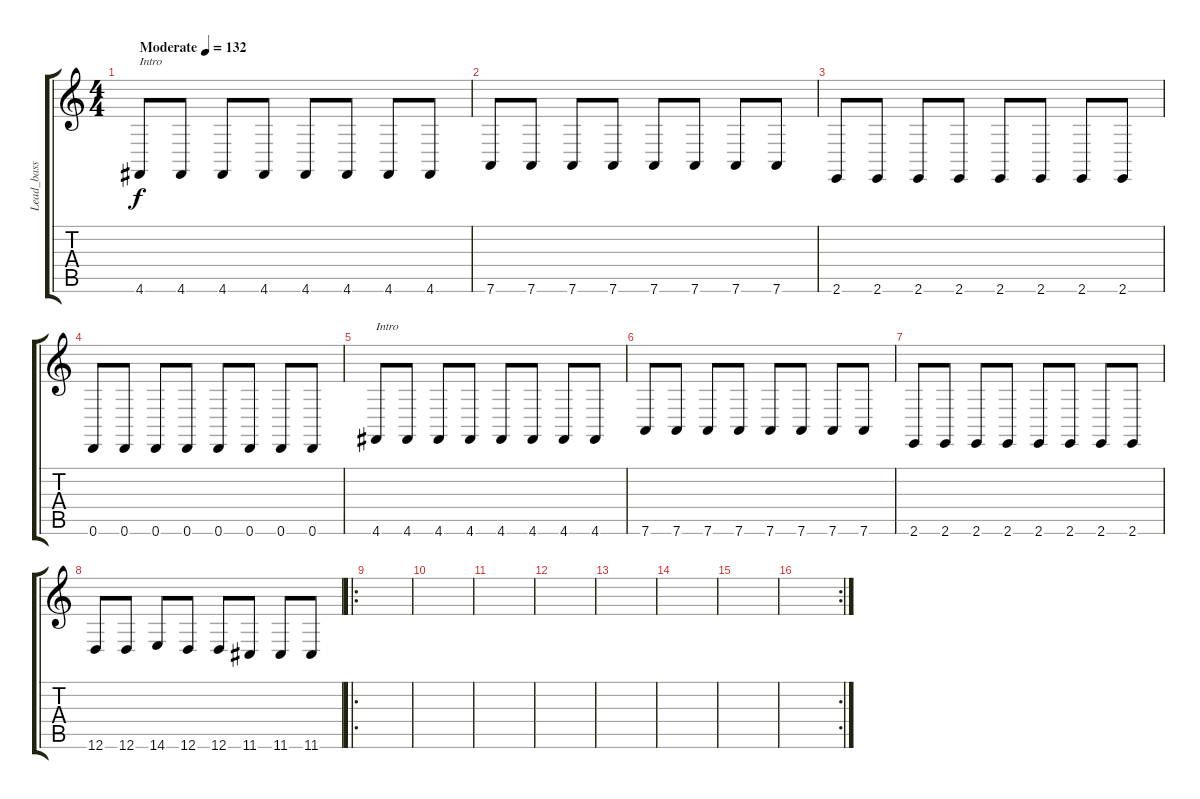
\track ("Lead_bass" "Lead_bass") {instrument lead8bassandlead}
\staff {score tabs}
\tuning (E4 B3 G3 D3 A2 D2) {hide}
\ts (4 4)
\tempo (132 "Moderate")
\clef g2
\ks c
4.6.8{txt "Intro" dy f instrument lead8bassandlead} 4.6.8 4.6.8 4.6.8 4.6.8 4.6.8 4.6.8 4.6.8 |
7.6.8 7.6.8 7.6.8 7.6.8 7.6.8 7.6.8 7.6.8 7.6.8 |
2.6.8 2.6.8 2.6.8 2.6.8 2.6.8 2.6.8 2.6.8 2.6.8 |
0.6.8 0.6.8 0.6.8 0.6.8 0.6.8 0.6.8 0.6.8 0.6.8 |
4.6.8{txt "Intro"} 4.6.8 4.6.8 4.6.8 4.6.8 4.6.8 4.6.8 4.6.8 |
7.6.8 7.6.8 7.6.8 7.6.8 7.6.8 7.6.8 7.6.8 7.6.8 |
2.6.8 2.6.8 2.6.8 2.6.8 2.6.8 2.6.8 2.6.8 2.6.8 |
12.6.8 12.6.8 14.6.8 12.6.8 12.6.8 11.6.8 11.6.8 11.6.8 |
\ro
|
|
|
|
|
|
|
\rc 2
